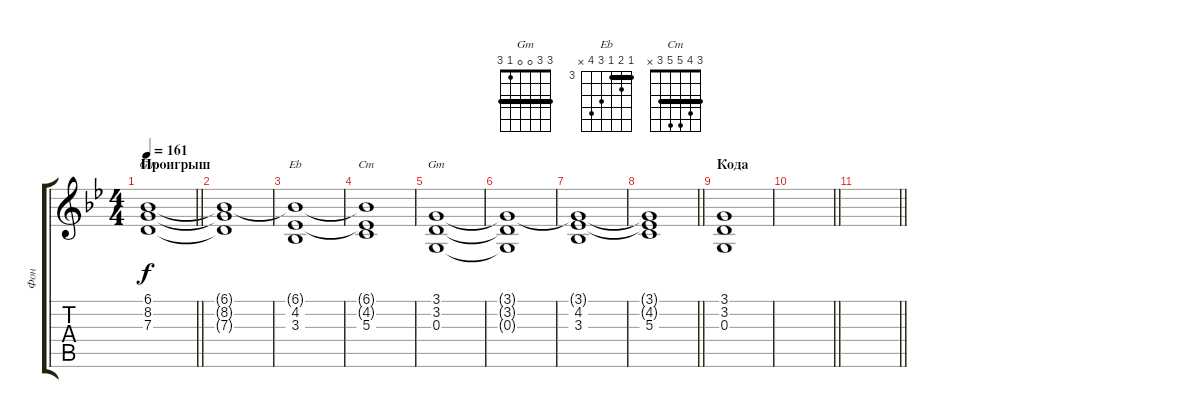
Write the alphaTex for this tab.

\track ("Фон" "Фон") {instrument pad2warm}
\staff {score tabs}
\tuning (E4 B3 G3 D3 A2 E2) {hide}
\chord ("Gm" 6 8 7 5 x x) {firstfret 5}
\chord ("Eb" 3 4 3 5 6 x) {firstfret 3 barre 3}
\chord ("Cm" 3 4 5 5 3 x) {barre 3}
\chord ("Gm" 3 3 0 0 1 3) {barre 3}
\ts (4 4)
\section ("" "Проигрыш")
\tempo 161
\clef g2
\barLineRight lightlight
\ks gminor
(6.1 8.2 7.3).1{ch "Gm" dy f} |
(6.1{t} 8.2{t} 7.3{t}).1 |
(6.1{t} 4.2 3.3).1{ch "Eb"} |
(6.1{t} 4.2{t} 5.3).1{ch "Cm"} |
(3.1 3.2 0.3).1{ch "Gm"} |
(3.1{t} 3.2{t} 0.3{t}).1 |
(3.1{t} 4.2 3.3).1 |
\barLineRight lightlight
(3.1{t} 4.2{t} 5.3).1 |
\section ("" "Кода")
(3.1 3.2 0.3).1 |
\barLineRight lightlight
|
\barLineRight lightlight
